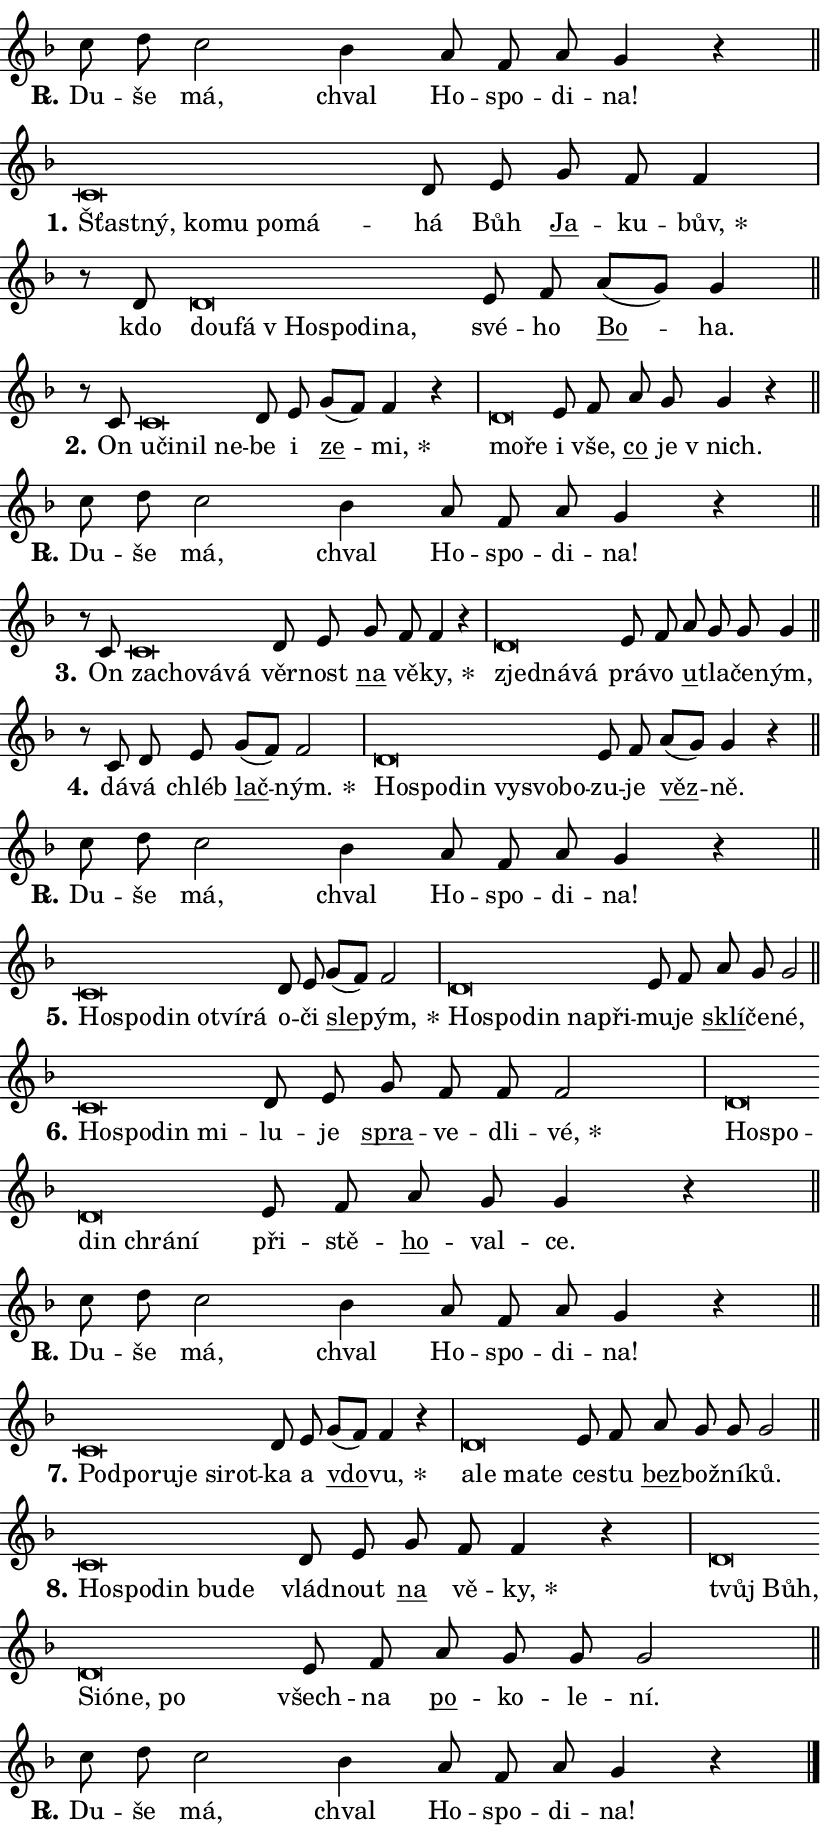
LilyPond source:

\version "2.24.0"
\header { tagline = "" }
\paper {
  indent = 0\cm
  top-margin = 0\cm
  right-margin = 0.13\cm % to fit lyric hyphens
  bottom-margin = 0\cm
  left-margin = 0\cm
  paper-width = 14\cm
  page-breaking = #ly:one-page-breaking
  system-system-spacing.basic-distance = #11
  score-system-spacing.basic-distance = #11
  ragged-last = ##f
}


%% Author: Thomas Morley
%% https://lists.gnu.org/archive/html/lilypond-user/2020-05/msg00002.html
#(define (line-position grob)
"Returns position of @var[grob} in current system:
   @code{'start}, if at first time-step
   @code{'end}, if at last time-step
   @code{'middle} otherwise
"
  (let* ((col (ly:item-get-column grob))
         (ln (ly:grob-object col 'left-neighbor))
         (rn (ly:grob-object col 'right-neighbor))
         (col-to-check-left (if (ly:grob? ln) ln col))
         (col-to-check-right (if (ly:grob? rn) rn col))
         (break-dir-left
           (and
             (ly:grob-property col-to-check-left 'non-musical #f)
             (ly:item-break-dir col-to-check-left)))
         (break-dir-right
           (and
             (ly:grob-property col-to-check-right 'non-musical #f)
             (ly:item-break-dir col-to-check-right))))
        (cond ((eqv? 1 break-dir-left) 'start)
              ((eqv? -1 break-dir-right) 'end)
              (else 'middle))))

#(define (tranparent-at-line-position vctor)
  (lambda (grob)
  "Relying on @code{line-position} select the relevant enry from @var{vctor}.
Used to determine transparency,"
    (case (line-position grob)
      ((end) (not (vector-ref vctor 0)))
      ((middle) (not (vector-ref vctor 1)))
      ((start) (not (vector-ref vctor 2))))))

noteHeadBreakVisibility =
#(define-music-function (break-visibility)(vector?)
"Makes @code{NoteHead}s transparent relying on @var{break-visibility}"
#{
  \override NoteHead.transparent =
    #(tranparent-at-line-position break-visibility)
#})

#(define delete-ledgers-for-transparent-note-heads
  (lambda (grob)
    "Reads whether a @code{NoteHead} is transparent.
If so this @code{NoteHead} is removed from @code{'note-heads} from
@var{grob}, which is supposed to be @code{LedgerLineSpanner}.
As a result ledgers are not printed for this @code{NoteHead}"
    (let* ((nhds-array (ly:grob-object grob 'note-heads))
           (nhds-list
             (if (ly:grob-array? nhds-array)
                 (ly:grob-array->list nhds-array)
                 '()))
           ;; Relies on the transparent-property being done before
           ;; Staff.LedgerLineSpanner.after-line-breaking is executed.
           ;; This is fragile ...
           (to-keep
             (remove
               (lambda (nhd)
                 (ly:grob-property nhd 'transparent #f))
               nhds-list)))
      ;; TODO find a better method to iterate over grob-arrays, similiar
      ;; to filter/remove etc for lists
      ;; For now rebuilt from scratch
      (set! (ly:grob-object grob 'note-heads)  '())
      (for-each
        (lambda (nhd)
          (ly:pointer-group-interface::add-grob grob 'note-heads nhd))
        to-keep))))

squashNotes = {
  \override NoteHead.X-extent = #'(-0.2 . 0.2)
  \override NoteHead.Y-extent = #'(-0.75 . 0)
  \override NoteHead.stencil =
    #(lambda (grob)
       (let ((pos (ly:grob-property grob 'staff-position)))
         (begin
           (if (< pos -7) (display "ERROR: Lower brevis then expected\n") (display ""))
           (if (<= pos -6) ly:text-interface::print ly:note-head::print))))
}
unSquashNotes = {
  \revert NoteHead.X-extent
  \revert NoteHead.Y-extent
  \revert NoteHead.stencil
}

hideNotes = \noteHeadBreakVisibility #begin-of-line-visible
unHideNotes = \noteHeadBreakVisibility #all-visible

% work-around for resetting accidentals
% https://lilypond.org/doc/v2.23/Documentation/notation/displaying-rhythms#unmetered-music
cadenzaMeasure = {
  \cadenzaOff
  \partial 1024 s1024
  \cadenzaOn
}

#(define-markup-command (accent layout props text) (markup?)
  "Underline accented syllable"
  (interpret-markup layout props
    #{\markup \override #'(offset . 4.3) \underline { #text }#}))

responsum = \markup \concat {
  "R" \hspace #-1.05 \path #0.1 #'((moveto 0 0.07) (lineto 0.9 0.8)) \hspace #0.05 "."
}

spaceSize = #0.6828661417322834 % exact space size for TeX Gyre Schola

\layout {
  \context {
    \Staff
    \remove "Time_signature_engraver"
    \override LedgerLineSpanner.after-line-breaking = #delete-ledgers-for-transparent-note-heads
  }
  \context {
    \Lyrics {
      \override LyricSpace.minimum-distance = \spaceSize
      \override LyricText.font-name = #"TeX Gyre Schola"
      \override LyricText.font-size = 1
      \override StanzaNumber.font-name = #"TeX Gyre Schola Bold"
      \override StanzaNumber.font-size = 1
    }
  }
  \context {
    \Score 
    \override NoteHead.text =
      #(lambda (grob) 
        (let ((pos (ly:grob-property grob 'staff-position)))
          #{\markup {
            \combine
              \halign #-0.55 \raise #(if (= pos -6) 0 0.5) \override #'(thickness . 2) \draw-line #'(3.2 . 0)
              \musicglyph "noteheads.sM1"
          }#}))
  }
}

% magnetic-lyrics.ily
%
%   written by
%     Jean Abou Samra <jean@abou-samra.fr>
%     Werner Lemberg <wl@gnu.org>
%
%   adapted by
%     Jiri Hon <jiri.hon@gmail.com>
%
% Version 2022-Apr-15

% https://www.mail-archive.com/lilypond-user@gnu.org/msg149350.html

#(define (Left_hyphen_pointer_engraver context)
   "Collect syllable-hyphen-syllable occurrences in lyrics and store
them in properties.  This engraver only looks to the left.  For
example, if the lyrics input is @code{foo -- bar}, it does the
following.

@itemize @bullet
@item
Set the @code{text} property of the @code{LyricHyphen} grob between
@q{foo} and @q{bar} to @code{foo}.

@item
Set the @code{left-hyphen} property of the @code{LyricText} grob with
text @q{foo} to the @code{LyricHyphen} grob between @q{foo} and
@q{bar}.
@end itemize

Use this auxiliary engraver in combination with the
@code{lyric-@/text::@/apply-@/magnetic-@/offset!} hook."
   (let ((hyphen #f)
         (text #f))
     (make-engraver
      (acknowledgers
       ((lyric-syllable-interface engraver grob source-engraver)
        (set! text grob)))
      (end-acknowledgers
       ((lyric-hyphen-interface engraver grob source-engraver)
        ;(when (not (grob::has-interface grob 'lyric-space-interface))
          (set! hyphen grob)));)
      ((stop-translation-timestep engraver)
       (when (and text hyphen)
         (ly:grob-set-object! text 'left-hyphen hyphen))
       (set! text #f)
       (set! hyphen #f)))))

#(define (lyric-text::apply-magnetic-offset! grob)
   "If the space between two syllables is less than the value in
property @code{LyricText@/.details@/.squash-threshold}, move the right
syllable to the left so that it gets concatenated with the left
syllable.

Use this function as a hook for
@code{LyricText@/.after-@/line-@/breaking} if the
@code{Left_@/hyphen_@/pointer_@/engraver} is active."
   (let ((hyphen (ly:grob-object grob 'left-hyphen #f)))
     (when hyphen
       (let ((left-text (ly:spanner-bound hyphen LEFT)))
         (when (grob::has-interface left-text 'lyric-syllable-interface)
           (let* ((common (ly:grob-common-refpoint grob left-text X))
                  (this-x-ext (ly:grob-extent grob common X))
                  (left-x-ext
                   (begin
                     ;; Trigger magnetism for left-text.
                     (ly:grob-property left-text 'after-line-breaking)
                     (ly:grob-extent left-text common X)))
                  ;; `delta` is the gap width between two syllables.
                  (delta (- (interval-start this-x-ext)
                            (interval-end left-x-ext)))
                  (details (ly:grob-property grob 'details))
                  (threshold (assoc-get 'squash-threshold details 0.2)))
             (when (< delta threshold)
               (let* (;; We have to manipulate the input text so that
                      ;; ligatures crossing syllable boundaries are not
                      ;; disabled.  For languages based on the Latin
                      ;; script this is essentially a beautification.
                      ;; However, for non-Western scripts it can be a
                      ;; necessity.
                      (lt (ly:grob-property left-text 'text))
                      (rt (ly:grob-property grob 'text))
                      (is-space (grob::has-interface hyphen 'lyric-space-interface))
                      (space (if is-space " " ""))
                      (extra-delta (if is-space spaceSize 0))
                      ;; Append new syllable.
                      (ltrt-space (if (and (string? lt) (string? rt))
                                (string-append lt space rt)
                                (make-concat-markup (list lt space rt))))
                      ;; Right-align `ltrt` to the right side.
                      (ltrt-space-markup (grob-interpret-markup
                               grob
                               (make-translate-markup
                                (cons (interval-length this-x-ext) 0)
                                (make-right-align-markup ltrt-space)))))
                 (begin
                   ;; Don't print `left-text`.
                   (ly:grob-set-property! left-text 'stencil #f)
                   ;; Set text and stencil (which holds all collected
                   ;; syllables so far) and shift it to the left.
                   (ly:grob-set-property! grob 'text ltrt-space)
                   (ly:grob-set-property! grob 'stencil ltrt-space-markup)
                   (ly:grob-translate-axis! grob (- (- delta extra-delta)) X))))))))))


#(define (lyric-hyphen::displace-bounds-first grob)
   ;; Make very sure this callback isn't triggered too early.
   (let ((left (ly:spanner-bound grob LEFT))
         (right (ly:spanner-bound grob RIGHT)))
     (ly:grob-property left 'after-line-breaking)
     (ly:grob-property right 'after-line-breaking)
     (ly:lyric-hyphen::print grob)))

squashThreshold = #0.4

\layout {
  \context {
    \Lyrics
    \consists #Left_hyphen_pointer_engraver
    \override LyricText.after-line-breaking =
      #lyric-text::apply-magnetic-offset!
    \override LyricHyphen.stencil = #lyric-hyphen::displace-bounds-first
    \override LyricText.details.squash-threshold = \squashThreshold
    \override LyricHyphen.minimum-distance = 0
    \override LyricHyphen.minimum-length = \squashThreshold
  }
}

squashText = \override LyricText.details.squash-threshold = 9999
unSquashText = \override LyricText.details.squash-threshold = \squashThreshold

leftText = \override LyricText.self-alignment-X = #LEFT
unLeftText = \revert LyricText.self-alignment-X

starOffset = #(lambda (grob) 
                (let ((x_offset (ly:self-alignment-interface::aligned-on-x-parent grob)))
                  (if (= x_offset 0) 0 (+ x_offset 1.2))))

star = #(define-music-function (syllable)(string?)
"Append star separator at the end of a syllable"
#{
  \once \override LyricText.X-offset = #starOffset
  \lyricmode { \markup {
    #syllable
    \override #'((font-name . "TeX Gyre Schola Bold")) \hspace #0.2 \lower #0.65 \larger "*"
  } }
#})

starAccent = #(define-music-function (syllable)(string?)
"Append star separator at the end of a syllable and make accent"
#{
  \once \override LyricText.X-offset = #starOffset
  \lyricmode { \markup {
    \accent #syllable
    \override #'((font-name . "TeX Gyre Schola Bold")) \hspace #0.2 \lower #0.65 \larger "*"
  } }
#})

breath = #(define-music-function (syllable)(string?)
"Append breathing indicator at the end of a syllable"
#{
  \lyricmode { \markup { #syllable "+" } }
#})

optionalBreath = #(define-music-function (syllable)(string?)
"Append optional breathing indicator at the end of a syllable"
#{
  \lyricmode { \markup { #syllable "(+)" } }
#})


\score {
    <<
        \new Voice = "melody" { \cadenzaOn \key f \major \relative { c''8 d c2 bes4 a8 f a g4 r \cadenzaMeasure \bar "||" \break } }
        \new Lyrics \lyricsto "melody" { \lyricmode { \set stanza = \responsum
Du -- še má, chval Ho -- spo -- di -- na! } }
    >>
    \layout {}
}

\score {
    <<
        \new Voice = "melody" { \cadenzaOn \key f \major \relative { \squashNotes c'\breve*1/16 \hideNotes \breve*1/16 \bar "" \breve*1/16 \bar "" \breve*1/16 \bar "" \breve*1/16 \breve*1/16 \bar "" \unHideNotes \unSquashNotes d8 e \bar "" g f f4 \cadenzaMeasure \bar "|" r8 d8 \squashNotes d\breve*1/16 \hideNotes \breve*1/16 \bar "" \breve*1/16 \bar "" \breve*1/16 \bar "" \breve*1/16 \breve*1/16 \bar "" \unHideNotes \unSquashNotes e8 f \bar "" a[( g)] g4 \cadenzaMeasure \bar "||" \break } }
        \new Lyrics \lyricsto "melody" { \lyricmode { \set stanza = "1."
\leftText Šťast -- \squashText ný, ko -- mu po -- má -- \unLeftText \unSquashText há Bůh \markup \accent Ja -- ku -- \star bův, kdo \leftText dou -- \squashText fá "v Ho" -- spo -- di -- na, \unLeftText \unSquashText své -- ho \markup \accent Bo -- ha. } }
    >>
    \layout {}
}

\score {
    <<
        \new Voice = "melody" { \cadenzaOn \key f \major \relative { r8 c'8 \squashNotes c\breve*1/16 \hideNotes \breve*1/16 \bar "" \breve*1/16 \breve*1/16 \bar "" \unHideNotes \unSquashNotes d8 e \bar "" g[( f)] f4 r \cadenzaMeasure \bar "|" \squashNotes d\breve*1/16 \hideNotes \breve*1/16 \bar "" \unHideNotes \unSquashNotes e8 f \bar "" a g g4 r \cadenzaMeasure \bar "||" \break } }
        \new Lyrics \lyricsto "melody" { \lyricmode { \set stanza = "2."
On \leftText u -- \squashText či -- nil ne -- \unLeftText \unSquashText be i \markup \accent ze -- \star mi, \leftText mo -- \squashText ře \unLeftText \unSquashText i vše, \markup \accent co je "v nich." } }
    >>
    \layout {}
}

\score {
    <<
        \new Voice = "melody" { \cadenzaOn \key f \major \relative { c''8 d c2 bes4 a8 f a g4 r \cadenzaMeasure \bar "||" \break } }
        \new Lyrics \lyricsto "melody" { \lyricmode { \set stanza = \responsum
Du -- še má, chval Ho -- spo -- di -- na! } }
    >>
    \layout {}
}

\score {
    <<
        \new Voice = "melody" { \cadenzaOn \key f \major \relative { r8 c'8 \squashNotes c\breve*1/16 \hideNotes \breve*1/16 \bar "" \breve*1/16 \breve*1/16 \bar "" \unHideNotes \unSquashNotes d8 e \bar "" g f f4 r \cadenzaMeasure \bar "|" \squashNotes d\breve*1/16 \hideNotes \breve*1/16 \breve*1/16 \bar "" \unHideNotes \unSquashNotes e8 f \bar "" a g g g4 \cadenzaMeasure \bar "||" \break } }
        \new Lyrics \lyricsto "melody" { \lyricmode { \set stanza = "3."
On \leftText za -- \squashText cho -- vá -- vá \unLeftText \unSquashText věr -- nost \markup \accent na vě -- \star ky, \leftText zjed -- \squashText ná -- vá \unLeftText \unSquashText prá -- vo \markup \accent u -- tla -- če -- ným, } }
    >>
    \layout {}
}

\score {
    <<
        \new Voice = "melody" { \cadenzaOn \key f \major \relative { r8 c' d8 e \bar "" g[( f)] f2 \cadenzaMeasure \bar "|" \squashNotes d\breve*1/16 \hideNotes \breve*1/16 \bar "" \breve*1/16 \bar "" \breve*1/16 \bar "" \breve*1/16 \breve*1/16 \bar "" \unHideNotes \unSquashNotes e8 f \bar "" a[( g)] g4 r \cadenzaMeasure \bar "||" \break } }
        \new Lyrics \lyricsto "melody" { \lyricmode { \set stanza = "4."
dá -- vá chléb \markup \accent lač -- \star ným. \leftText Ho -- \squashText spo -- din vy -- svo -- bo -- \unLeftText \unSquashText zu -- je \markup \accent věz -- ně. } }
    >>
    \layout {}
}

\score {
    <<
        \new Voice = "melody" { \cadenzaOn \key f \major \relative { c''8 d c2 bes4 a8 f a g4 r \cadenzaMeasure \bar "||" \break } }
        \new Lyrics \lyricsto "melody" { \lyricmode { \set stanza = \responsum
Du -- še má, chval Ho -- spo -- di -- na! } }
    >>
    \layout {}
}

\score {
    <<
        \new Voice = "melody" { \cadenzaOn \key f \major \relative { \squashNotes c'\breve*1/16 \hideNotes \breve*1/16 \bar "" \breve*1/16 \bar "" \breve*1/16 \bar "" \breve*1/16 \breve*1/16 \bar "" \unHideNotes \unSquashNotes d8 e \bar "" g[( f)] f2 \cadenzaMeasure \bar "|" \squashNotes d\breve*1/16 \hideNotes \breve*1/16 \bar "" \breve*1/16 \bar "" \breve*1/16 \breve*1/16 \bar "" \unHideNotes \unSquashNotes e8 f \bar "" a g g2 \cadenzaMeasure \bar "||" \break } }
        \new Lyrics \lyricsto "melody" { \lyricmode { \set stanza = "5."
\leftText Ho -- \squashText spo -- din o -- tví -- rá \unLeftText \unSquashText o -- či \markup \accent sle -- \star pým, \leftText Ho -- \squashText spo -- din na -- při -- \unLeftText \unSquashText mu -- je \markup \accent sklí -- če -- né, } }
    >>
    \layout {}
}

\score {
    <<
        \new Voice = "melody" { \cadenzaOn \key f \major \relative { \squashNotes c'\breve*1/16 \hideNotes \breve*1/16 \bar "" \breve*1/16 \breve*1/16 \bar "" \unHideNotes \unSquashNotes d8 e \bar "" g f f f2 \cadenzaMeasure \bar "|" \squashNotes d\breve*1/16 \hideNotes \breve*1/16 \bar "" \breve*1/16 \bar "" \breve*1/16 \breve*1/16 \bar "" \unHideNotes \unSquashNotes e8 f \bar "" a g g4 r \cadenzaMeasure \bar "||" \break } }
        \new Lyrics \lyricsto "melody" { \lyricmode { \set stanza = "6."
\leftText Ho -- \squashText spo -- din mi -- \unLeftText \unSquashText lu -- je \markup \accent spra -- ve -- dli -- \star vé, \leftText Ho -- \squashText spo -- din chrá -- ní \unLeftText \unSquashText při -- stě -- \markup \accent ho -- val -- ce. } }
    >>
    \layout {}
}

\score {
    <<
        \new Voice = "melody" { \cadenzaOn \key f \major \relative { c''8 d c2 bes4 a8 f a g4 r \cadenzaMeasure \bar "||" \break } }
        \new Lyrics \lyricsto "melody" { \lyricmode { \set stanza = \responsum
Du -- še má, chval Ho -- spo -- di -- na! } }
    >>
    \layout {}
}

\score {
    <<
        \new Voice = "melody" { \cadenzaOn \key f \major \relative { \squashNotes c'\breve*1/16 \hideNotes \breve*1/16 \bar "" \breve*1/16 \bar "" \breve*1/16 \bar "" \breve*1/16 \breve*1/16 \bar "" \unHideNotes \unSquashNotes d8 e \bar "" g[( f)] f4 r \cadenzaMeasure \bar "|" \squashNotes d\breve*1/16 \hideNotes \breve*1/16 \bar "" \breve*1/16 \breve*1/16 \bar "" \unHideNotes \unSquashNotes e8 f \bar "" a g g g2 \cadenzaMeasure \bar "||" \break } }
        \new Lyrics \lyricsto "melody" { \lyricmode { \set stanza = "7."
\leftText Pod -- \squashText po -- ru -- je si -- rot -- \unLeftText \unSquashText ka a \markup \accent vdo -- \star vu, \leftText a -- \squashText le ma -- te \unLeftText \unSquashText ce -- stu \markup \accent bez -- bož -- ní -- ků. } }
    >>
    \layout {}
}

\score {
    <<
        \new Voice = "melody" { \cadenzaOn \key f \major \relative { \squashNotes c'\breve*1/16 \hideNotes \breve*1/16 \bar "" \breve*1/16 \bar "" \breve*1/16 \breve*1/16 \bar "" \unHideNotes \unSquashNotes d8 e \bar "" g f f4 r \cadenzaMeasure \bar "|" \squashNotes d\breve*1/16 \hideNotes \breve*1/16 \bar "" \breve*1/16 \bar "" \breve*1/16 \bar "" \breve*1/16 \breve*1/16 \bar "" \unHideNotes \unSquashNotes e8 f \bar "" a g g g2 \cadenzaMeasure \bar "||" \break } }
        \new Lyrics \lyricsto "melody" { \lyricmode { \set stanza = "8."
\leftText Ho -- \squashText spo -- din bu -- de \unLeftText \unSquashText vlád -- nout \markup \accent na vě -- \star ky, \leftText tvůj \squashText Bůh, Si -- ó -- ne, po \unLeftText \unSquashText všech -- na \markup \accent po -- ko -- le -- ní. } }
    >>
    \layout {}
}

\score {
    <<
        \new Voice = "melody" { \cadenzaOn \key f \major \relative { c''8 d c2 bes4 a8 f a g4 r \cadenzaMeasure \bar "||" \break } \bar "|." }
        \new Lyrics \lyricsto "melody" { \lyricmode { \set stanza = \responsum
Du -- še má, chval Ho -- spo -- di -- na! } }
    >>
    \layout {}
}
